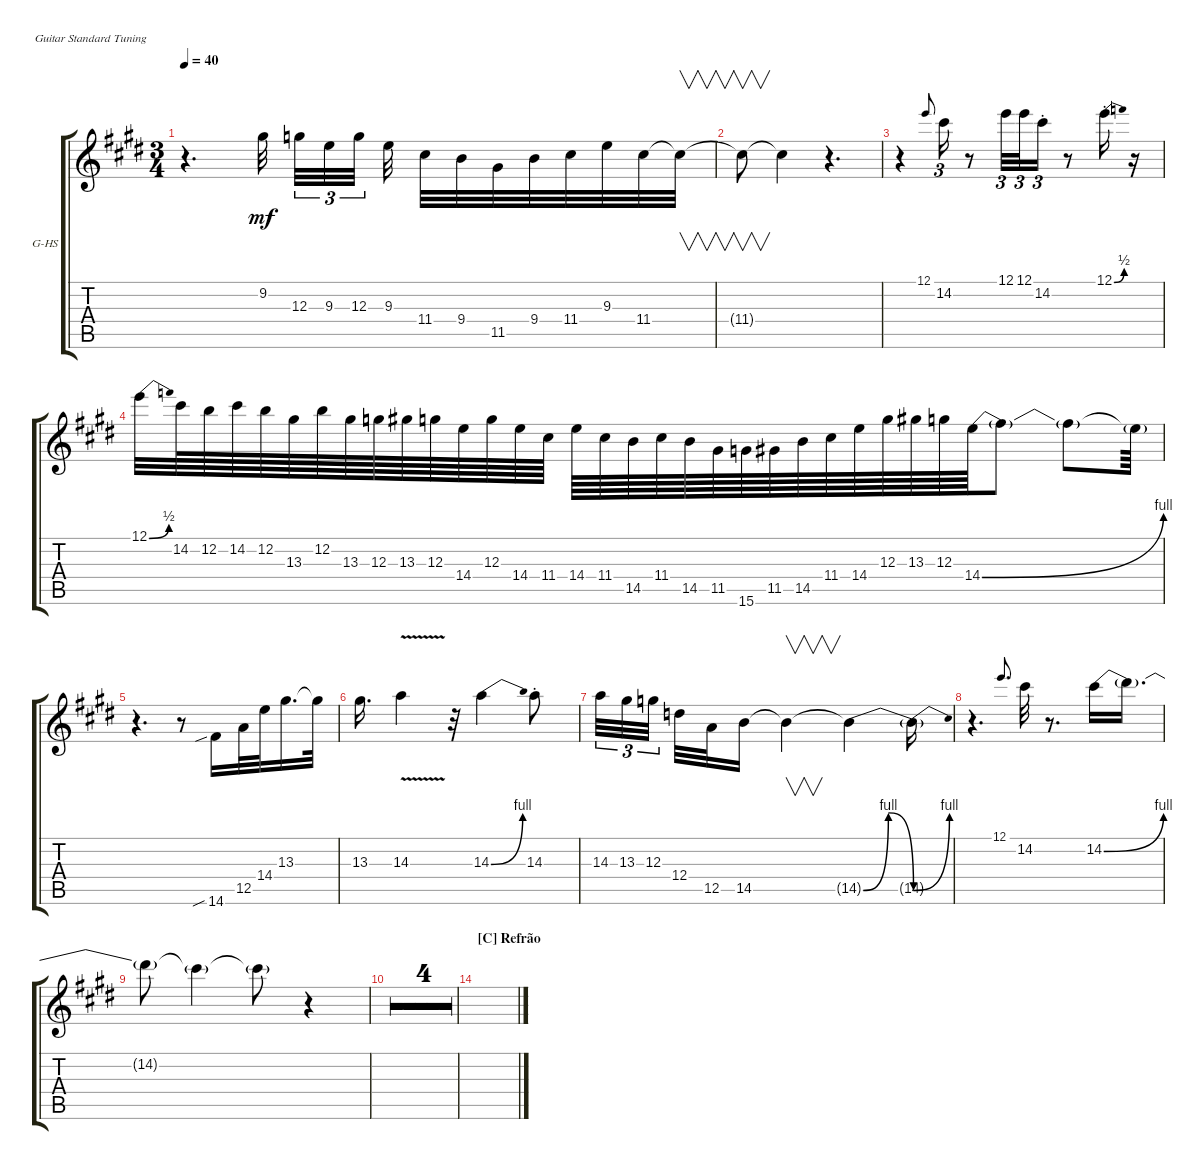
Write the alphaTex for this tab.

\defaultSystemsLayout 4
\bracketExtendMode groupsimilarinstruments
\firstSystemTrackNameOrientation horizontal
\otherSystemsTrackNameOrientation horizontal
\track ("Guitar Solo Hot" "G-HS") {multiBarRest instrument overdrivenguitar}
\staff {score tabs}
\tuning (E4 B3 G3 D3 A2 E2)
\ts (3 4)
\tempo 40
\clef g2
\ks c#minor
r.4{d dy mf} 9.2.32 12.3.32{tu (3 2)} 9.3.32{tu (3 2)} 12.3.32{tu (3 2)} 9.3.32 11.4.32 9.4.32 11.5.32 9.4.32 11.4.32 9.3.32 11.4.32 11.4{t}.32{v} |
11.4{t}.8{v} 11.4{t}.4 r.4{d} |
r.4 12.1.8{gr onbeat} 14.2.16{tu (3 2)} r.8 12.1.32{tu (3 2)} 12.1.32{tu (3 2)} 14.2{st}.16{tu (3 2)} r.8 12.1{be (bend 0 0 22.8 2) st}.16 r.16 |
12.1{be (bend 0 0 19.2 2)}.32 14.2.64 12.2.64 14.2.64 12.2.64 13.3.64 12.2.64 13.3.64 12.3.64 13.3.64 12.3.64 14.4.64 12.3.64 14.4.64 11.4.64 14.4.64 11.4.64 14.5.64 11.4.64 14.5.64 11.5.64 15.6.64 11.5.64 14.5.64 11.4.64 14.4.64 12.3.64 13.3.64 12.3.64 14.4{be (bend 0 0 15 4)}.64 14.4{t}.8 14.4{t}.8 14.4{t}.64 |
r.4{d} r.8 14.6{sib}.16 12.5.32 14.4.32 13.3.16{d} 13.3{t}.32 |
13.3.16{d} 14.3{v}.4 r.32 14.3{be (bend 0 0 15 4)}.4 14.3{st}.8 |
14.3.32{tu (3 2)} 13.3.32{tu (3 2)} 12.3.32{tu (3 2)} 12.4.32 12.5.32 14.5.16 14.5{t}.4{v} 14.5{be (bendrelease 0 0 10.2 4 20.4 4 30 0) t}.4 14.5{be (bend 0 0 15 4) t}.16 |
r.4{d} 12.1.8{d gr onbeat} 14.2.32 r.8{d} 14.2{be (bend 0 0 15 4)}.16 14.2{t}.16{d} |
14.2{t}.8 14.2{t}.4 14.2{t}.8 r.4 |
|
|
|
|
\section ("C" "Refrão")
